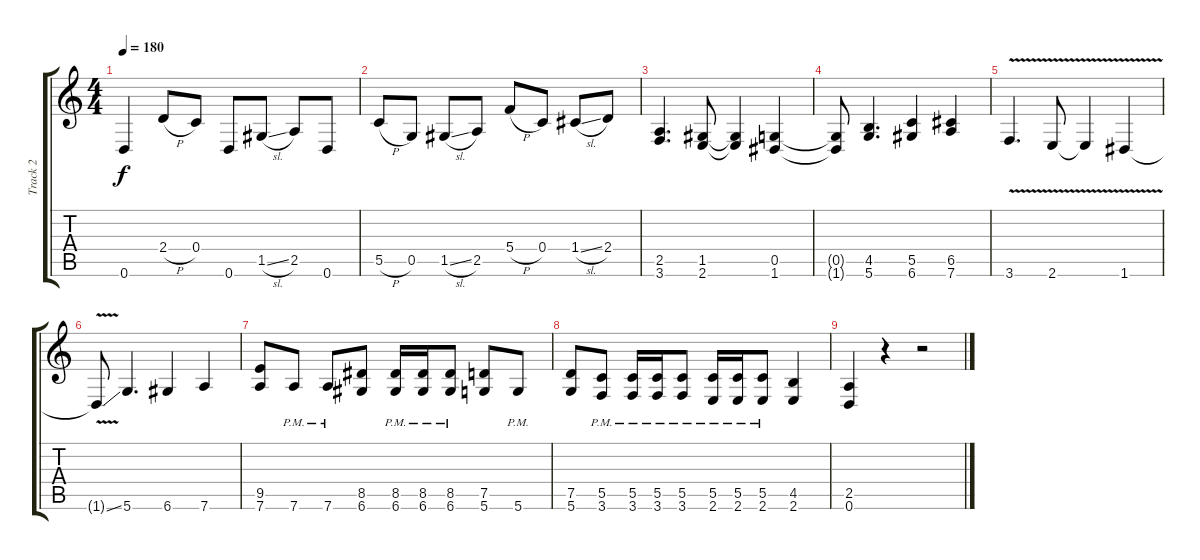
\track ("Track 2" "Track 2") {instrument distortionguitar}
\staff {score tabs}
\tuning (D4 A3 F3 C3 G2 D2) {hide}
\ts (4 4)
\tempo 180
\clef g2
\ks c
0.6.4{dy f} 2.4{h}.8 0.4.8 0.6.8 1.5{sl}.8 2.5.8 0.6.8 |
5.5{h}.8 0.5.8 1.5{sl}.8 2.5.8 5.4{h}.8 0.4.8 1.4{sl}.8 2.4.8 |
(2.5 3.6).4{d} (1.5 2.6).8 (1.5{t} 2.6{t}).4 (0.5 1.6).4 |
(0.5{t} 1.6{t}).8 (4.5 5.6).4{d} (5.5 6.6).4 (6.5 7.6).4 |
3.6{v}.4{d} 2.6{v}.8 2.6{t}.4 1.6{v}.4 |
1.6{ss t}.8 5.6.4{d} 6.6.4 7.6.4 |
(9.5 7.6).8 7.6{pm}.8 7.6{pm}.8 (8.5 6.6).8 (8.5{pm} 6.6{pm}).16 (8.5{pm} 6.6{pm}).16 (8.5{pm} 6.6{pm}).8 (7.5 5.6).8 5.6{pm}.8 |
(7.5 5.6).8 (5.5{pm} 3.6{pm}).8 (5.5{pm} 3.6{pm}).16 (5.5{pm} 3.6{pm}).16 (5.5{pm} 3.6{pm}).8 (5.5{pm} 2.6{pm}).16 (5.5{pm} 2.6{pm}).16 (5.5{pm} 2.6{pm}).8 (4.5 2.6).4 |
(2.5 0.6).4 r.4 r.2
